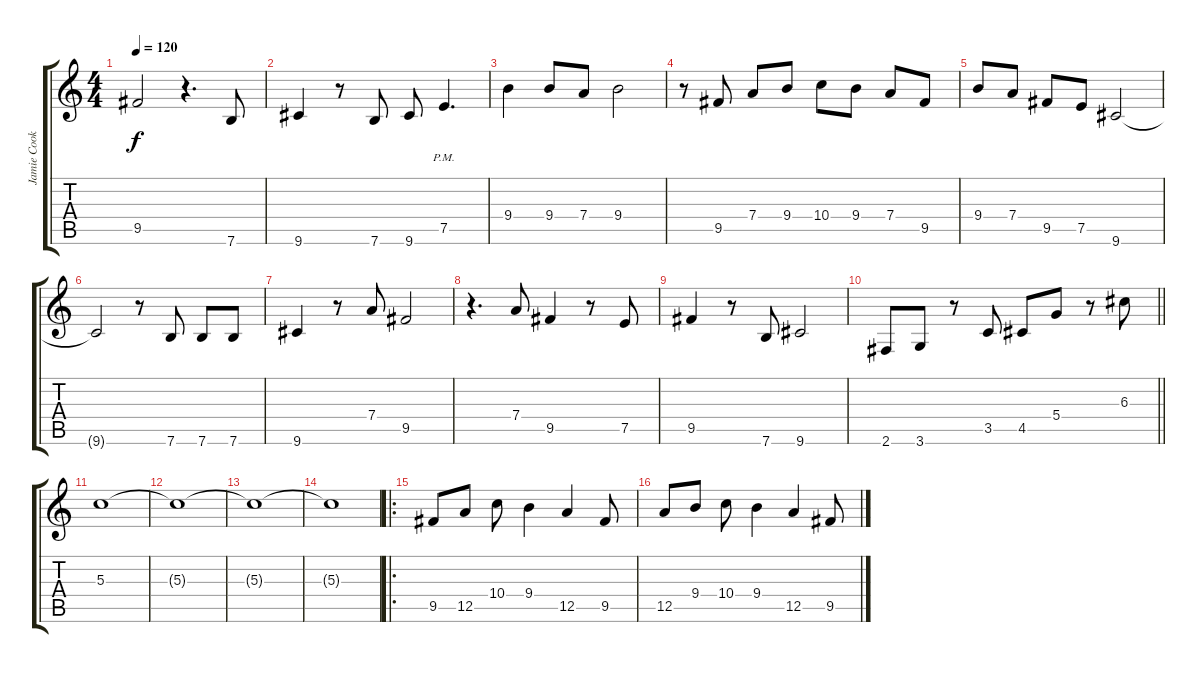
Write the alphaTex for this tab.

\track ("Jamie Cook" "Jamie Cook") {instrument overdrivenguitar}
\staff {score tabs}
\tuning (E4 B3 G3 D3 A2 E2) {hide}
\ts (4 4)
\tempo 120
\clef g2
\ks c
9.5.2{dy f} r.4{d} 7.6.8 |
9.6.4 r.8 7.6.8 9.6.8 7.5{pm}.4{d} |
9.4.4 9.4.8 7.4.8 9.4.2 |
r.8 9.5.8 7.4.8 9.4.8 10.4.8 9.4.8 7.4.8 9.5.8 |
9.4.8 7.4.8 9.5.8 7.5.8 9.6.2 |
9.6{t}.2 r.8 7.6.8 7.6.8 7.6.8 |
9.6.4 r.8 7.4.8 9.5.2 |
r.4{d} 7.4.8 9.5.4 r.8 7.5.8 |
9.5.4 r.8 7.6.8 9.6.2 |
\barLineRight lightlight
2.6.8 3.6.8 r.8 3.5.8 4.5.8 5.4.8 r.8 6.3.8 |
\section ("" "")
5.3.1 |
5.3{t}.1 |
5.3{t}.1 |
5.3{t}.1 |
\ro
9.5.8{beam Up} 12.5.8{beam Up} 10.4.8 9.4.4 12.5.4 9.5.8 |
12.5.8 9.4.8 10.4.8 9.4.4 12.5.4 9.5.8
